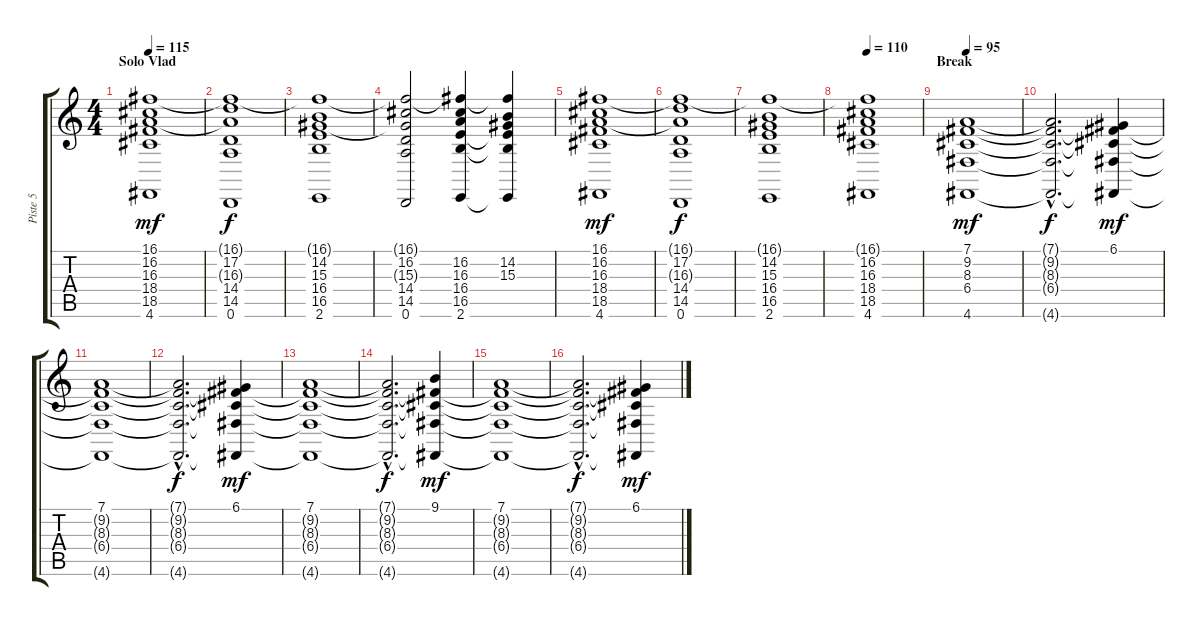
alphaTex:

\track ("Piste 5" "Piste 5") {instrument synthstrings2}
\staff {score tabs}
\tuning (D4 A3 F3 C3 G2 D2) {hide}
\ts (4 4)
\section ("" "Solo Vlad")
\tempo 115
\clef g2
\ks c
(16.1 16.2 16.3 18.4 18.5 4.6).1{dy mf} |
(16.1{t} 17.2 16.3{t} 14.4 14.5 0.6).1{dy f} |
(16.1{t} 14.2 15.3 16.4 16.5 2.6).1 |
(16.1{t} 16.2 15.3{t} 14.4 14.5 0.6).2 (16.1{t} 16.2 16.3 16.4 16.5 2.6).4 (16.1{t} 14.2 15.3 16.4{t} 16.5{t} 2.6{t}).4 |
(16.1 16.2 16.3 18.4 18.5 4.6).1{dy mf} |
(16.1{t} 17.2 16.3{t} 14.4 14.5 0.6).1{dy f} |
(16.1{t} 14.2 15.3 16.4 16.5 2.6).1 |
\tempo 110
(16.1{t} 16.2 16.3 18.4 18.5 4.6).1 |
\section ("" "Break")
\tempo 95
(7.1 9.2 8.3 6.4 4.6).1{dy mf} |
(7.1{hac t} 9.2{hac t} 8.3{hac t} 6.4{hac t} 4.6{hac t}).2{d dy f} (6.1 9.2{t} 8.3{t} 6.4{t} 4.6{t}).4{dy mf} |
(7.1 9.2{t} 8.3{t} 6.4{t} 4.6{t}).1 |
(7.1{hac t} 9.2{hac t} 8.3{hac t} 6.4{hac t} 4.6{hac t}).2{d dy f} (6.1 9.2{t} 8.3{t} 6.4{t} 4.6{t}).4{dy mf} |
(7.1 9.2{t} 8.3{t} 6.4{t} 4.6{t}).1 |
(7.1{hac t} 9.2{hac t} 8.3{hac t} 6.4{hac t} 4.6{hac t}).2{d dy f} (9.1 9.2{t} 8.3{t} 6.4{t} 4.6{t}).4{dy mf} |
(7.1 9.2{t} 8.3{t} 6.4{t} 4.6{t}).1 |
(7.1{hac t} 9.2{hac t} 8.3{hac t} 6.4{hac t} 4.6{hac t}).2{d dy f} (6.1 9.2{t} 8.3{t} 6.4{t} 4.6{t}).4{dy mf}
